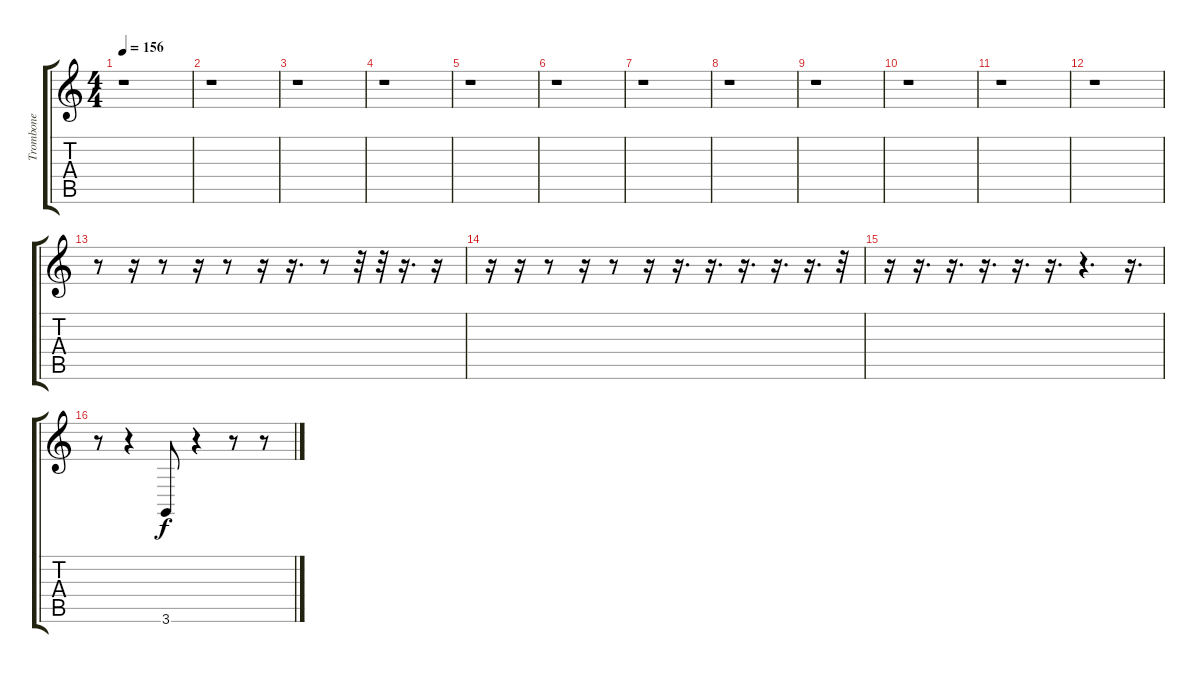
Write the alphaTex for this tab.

\track ("Trombone" "Trombone") {instrument trombone}
\staff {score tabs}
\tuning (E4 B3 G3 D3 A2 E2) {hide}
\ts (4 4)
\tempo 156
\clef g2
\ks c
r.1{dy f} |
r.1 |
r.1 |
r.1 |
r.1 |
r.1 |
r.1 |
r.1 |
r.1 |
r.1 |
r.1 |
r.1 |
r.8 r.16 r.8 r.16 r.8 r.16 r.16{d} r.8 r.32 r.32 r.16{d} r.16 |
r.16 r.16 r.8 r.16 r.8 r.16 r.16{d} r.16{d} r.16{d} r.16{d} r.16{d} r.32 |
r.16 r.16{d} r.16{d} r.16{d} r.16{d} r.16{d} r.4{d} r.16{d} |
r.8 r.4 3.6.8{volume 11} r.4 r.8 r.8
